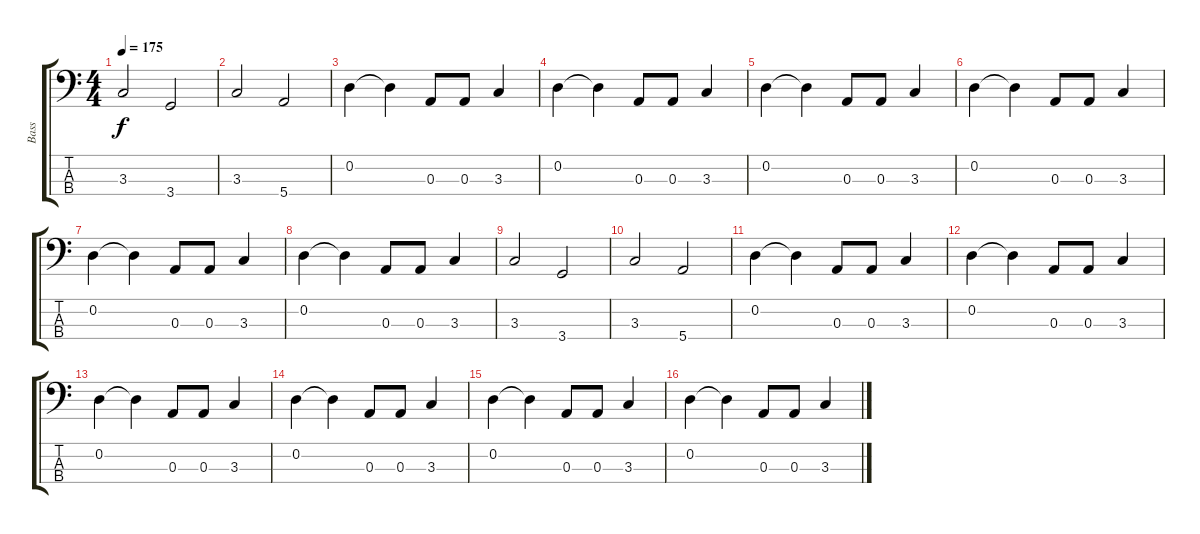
\track ("Bass" "Bass") {instrument slapbass2}
\staff {score tabs}
\tuning (G2 D2 A1 E1) {hide}
\ts (4 4)
\tempo 175
\clef f4
\ks c
3.3.2{dy f} 3.4.2 |
3.3.2 5.4.2 |
0.2.4 0.2{t}.4 0.3.8 0.3.8 3.3.4 |
0.2.4 0.2{t}.4 0.3.8 0.3.8 3.3.4 |
0.2.4 0.2{t}.4 0.3.8 0.3.8 3.3.4 |
0.2.4 0.2{t}.4 0.3.8 0.3.8 3.3.4 |
0.2.4 0.2{t}.4 0.3.8 0.3.8 3.3.4 |
0.2.4 0.2{t}.4 0.3.8 0.3.8 3.3.4 |
3.3.2 3.4.2 |
3.3.2 5.4.2 |
0.2.4 0.2{t}.4 0.3.8 0.3.8 3.3.4 |
0.2.4 0.2{t}.4 0.3.8 0.3.8 3.3.4 |
0.2.4 0.2{t}.4 0.3.8 0.3.8 3.3.4 |
0.2.4 0.2{t}.4 0.3.8 0.3.8 3.3.4 |
0.2.4 0.2{t}.4 0.3.8 0.3.8 3.3.4 |
0.2.4 0.2{t}.4 0.3.8 0.3.8 3.3.4
